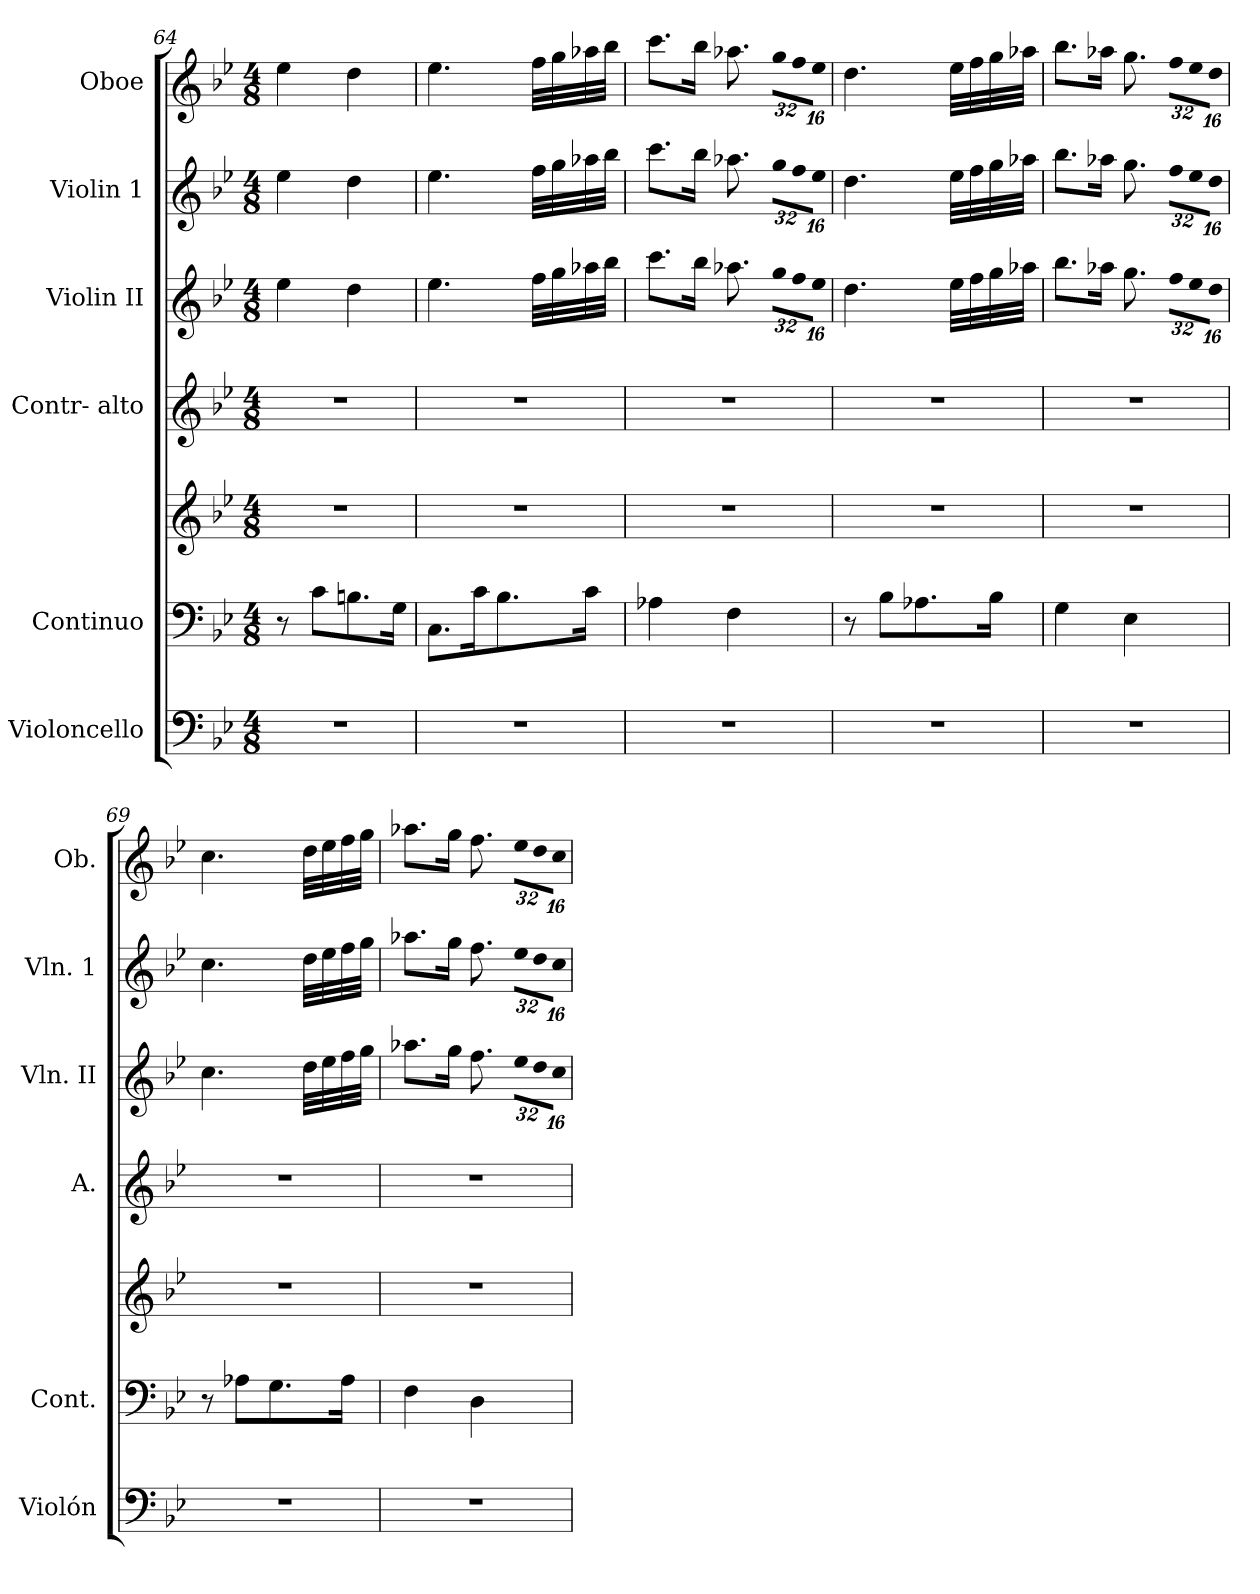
**kern	**kern	**kern	**kern	**kern	**kern	**kern
*part6	*part5	*part5	*part4	*part3	*part2	*part1
*staff7	*staff6	*staff5	*staff4	*staff3	*staff2	*staff1
*I"Violoncello	*I"Continuo	*	*I"Contr- alto	*I"Violin II	*I"Violin 1	*I"Oboe
*I'Violón	*I'Cont.	*	*I'A.	*I'Vln. II	*I'Vln. 1	*I'Ob.
*clefF4	*clefF4	*clefG2	*clefG2	*clefG2	*clefG2	*clefG2
*k[b-e-]	*k[b-e-]	*k[b-e-]	*k[b-e-]	*k[b-e-]	*k[b-e-]	*k[b-e-]
*B-:	*B-:	*B-:	*B-:	*B-:	*B-:	*B-:
*M4/8	*M4/8	*M4/8	*M4/8	*M4/8	*M4/8	*M4/8
=64	=64	=64	=64	=64	=64	=64
!LO:N:vis=1	!	!LO:N:vis=1	!LO:N:vis=1	!	!	!
2r	8r	2r	2r	4ee-i\	4ee-i\	4ee-i\
.	8ci\L	.	.	.	.	.
.	8.Bni\	.	.	4ddi\	4ddi\	4ddi\
.	16Gi\Jk	.	.	.	.	.
=65	=65	=65	=65	=65	=65	=65
!LO:N:vis=1	!	!LO:N:vis=1	!LO:N:vis=1	!	!	!
2r	8.Ci\L	2r	2r	4.ee-i\	4.ee-i\	4.ee-i\
.	16ci\k	.	.	.	.	.
.	8.B-i\	.	.	.	.	.
.	.	.	.	32ffi\LLL	32ffi\LLL	32ffi\LLL
.	.	.	.	32ggi\	32ggi\	32ggi\
.	16ci\Jk	.	.	32aa-Xi\	32aa-Xi\	32aa-Xi\
.	.	.	.	32bb-i\JJJ	32bb-i\JJJ	32bb-i\JJJ
=66	=66	=66	=66	=66	=66	=66
!LO:N:vis=1	!	!LO:N:vis=1	!LO:N:vis=1	!	!	!
2r	4A-Xi\	2r	2r	8.ccci\L	8.ccci\L	8.ccci\L
.	.	.	.	16bb-i\Jk	16bb-i\Jk	16bb-i\Jk
.	4Fi\	.	.	8.aa-Xi\	8.aa-Xi\	8.aa-Xi\
*	*	*	*	*Xbrackettup	*	*
!	!	!	!	!LO:N:vis=32	!	!
*	*	*	*	*	*Xbrackettup	*
!	!	!	!	!	!LO:N:vis=32	!
*	*	*	*	*	*	*Xbrackettup
!	!	!	!	!	!	!LO:N:vis=32
.	.	.	.	1024%21ggi\LLL	1024%21ggi\LLL	1024%21ggi\LLL
!	!	!	!	!LO:N:vis=32	!LO:N:vis=32	!LO:N:vis=32
.	.	.	.	1024%21ffi\	1024%21ffi\	1024%21ffi\
!	!	!	!	!LO:N:vis=32	!LO:N:vis=32	!LO:N:vis=32
.	.	.	.	512%11ee-i\JJJ	512%11ee-i\JJJ	512%11ee-i\JJJ
=67	=67	=67	=67	=67	=67	=67
!LO:N:vis=1	!	!LO:N:vis=1	!LO:N:vis=1	!	!	!
2r	8r	2r	2r	4.ddi\	4.ddi\	4.ddi\
.	8B-i\L	.	.	.	.	.
.	8.A-Xi\	.	.	.	.	.
.	.	.	.	32ee-i\LLL	32ee-i\LLL	32ee-i\LLL
.	.	.	.	32ffi\	32ffi\	32ffi\
.	16B-i\Jk	.	.	32ggi\	32ggi\	32ggi\
.	.	.	.	32aa-Xi\JJJ	32aa-Xi\JJJ	32aa-Xi\JJJ
!!LO:LB:g=z
=68	=68	=68	=68	=68	=68	=68
!LO:N:vis=1	!	!LO:N:vis=1	!LO:N:vis=1	!	!	!
2r	4Gi\	2r	2r	8.bb-i\L	8.bb-i\L	8.bb-i\L
.	.	.	.	16aa-Xi\Jk	16aa-Xi\Jk	16aa-Xi\Jk
.	4E-i\	.	.	8.ggi\	8.ggi\	8.ggi\
!	!	!	!	!LO:N:vis=32	!LO:N:vis=32	!LO:N:vis=32
.	.	.	.	1024%21ffi\LLL	1024%21ffi\LLL	1024%21ffi\LLL
!	!	!	!	!LO:N:vis=32	!LO:N:vis=32	!LO:N:vis=32
.	.	.	.	1024%21ee-i\	1024%21ee-i\	1024%21ee-i\
!	!	!	!	!LO:N:vis=32	!LO:N:vis=32	!LO:N:vis=32
.	.	.	.	512%11ddi\JJJ	512%11ddi\JJJ	512%11ddi\JJJ
=69	=69	=69	=69	=69	=69	=69
!LO:N:vis=1	!	!LO:N:vis=1	!LO:N:vis=1	!	!	!
2r	8r	2r	2r	4.cci\	4.cci\	4.cci\
.	8A-Xi\L	.	.	.	.	.
.	8.Gi\	.	.	.	.	.
.	.	.	.	32ddi\LLL	32ddi\LLL	32ddi\LLL
.	.	.	.	32ee-i\	32ee-i\	32ee-i\
.	16A-i\Jk	.	.	32ffi\	32ffi\	32ffi\
.	.	.	.	32ggi\JJJ	32ggi\JJJ	32ggi\JJJ
=70	=70	=70	=70	=70	=70	=70
!LO:N:vis=1	!	!LO:N:vis=1	!LO:N:vis=1	!	!	!
2r	4Fi\	2r	2r	8.aa-Xi\L	8.aa-Xi\L	8.aa-Xi\L
.	.	.	.	16ggi\Jk	16ggi\Jk	16ggi\Jk
.	4Di\	.	.	8.ffi\	8.ffi\	8.ffi\
!	!	!	!	!LO:N:vis=32	!LO:N:vis=32	!LO:N:vis=32
.	.	.	.	1024%21ee-i\LLL	1024%21ee-i\LLL	1024%21ee-i\LLL
!	!	!	!	!LO:N:vis=32	!LO:N:vis=32	!LO:N:vis=32
.	.	.	.	1024%21ddi\	1024%21ddi\	1024%21ddi\
!	!	!	!	!LO:N:vis=32	!LO:N:vis=32	!LO:N:vis=32
.	.	.	.	512%11cci\JJJ	512%11cci\JJJ	512%11cci\JJJ
=	=	=	=	=	=	=
*-	*-	*-	*-	*-	*-	*-
